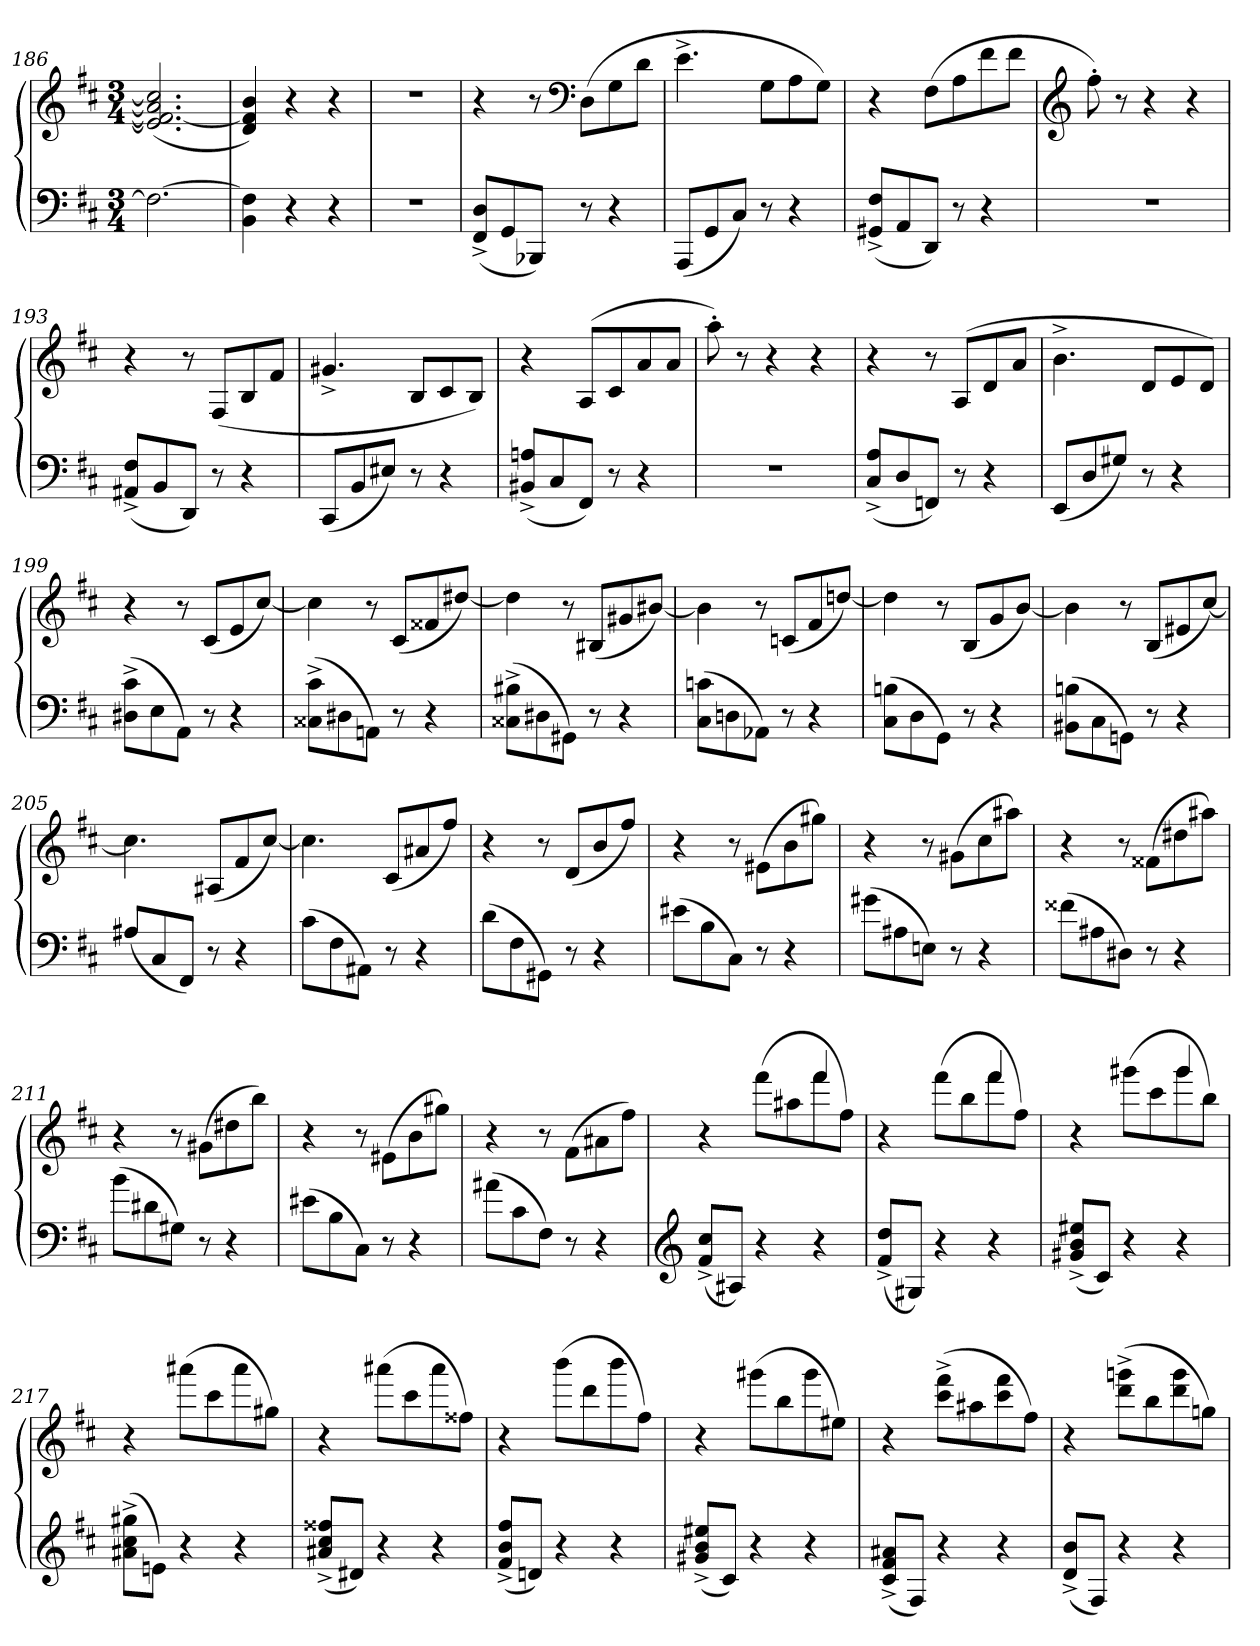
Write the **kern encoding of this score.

**kern	**kern
*part1	*part1
*staff2	*staff1
*clefF4	*clefG2
*k[f#c#]	*k[f#c#]
*M3/4	*M3/4
=186	=186
2.F#\_	(2.e]/ 2.f#_/ 2.a#]/ 2.cc#]/
=187	=187
4BB\ 4F#]\	4d/ 4f#]/ 4b/)
4r	4r
4r	4r
=188	=188
2.r	2.r
=189	=189
(8FF#^/ 8D^/L	4r
8GG/	.
8BBB-X/J)	8r
*	*clefF4
8r	(8D\L
4r	8G\
.	8d\J
=190	=190
(8AAA/L	4.e^\
8GG/	.
8C#/J)	.
8r	8G\L
4r	8A\
.	8G\J)
=191	=191
(8GG#X^/ 8F#^/L	4r
8AA/	.
8DD/J)	(8F#\L
8r	8A\
4r	8f#\
.	8f#\J
=192	=192
*	*clefG2
2.r	8ff#'\)
.	8r
.	4r
.	4r
=193	=193
(8AA#X^/ 8F#^/L	4r
8BB/	.
8DD/J)	8r
8r	(8F#/L
4r	8B/
.	8f#/J
=194	=194
(8CC#/L	4.g#X^/
8BB/	.
8E#X/J)	.
8r	8B/L
4r	8c#/
.	8B/J)
=195	=195
(8BB#X^/ 8An^/L	4r
8C#/	.
8FF#/J)	(8A/L
8r	8c#/
4r	8a/
.	8a/J
=196	=196
2.r	8aa'\)
.	8r
.	4r
.	4r
=197	=197
(8C#^/ 8A^/L	4r
8D/	.
8FFn/J)	8r
8r	(8A/L
4r	8d/
.	8a/J
=198	=198
(8EE/L	4.b^\
8D/	.
8G#X/J)	.
8r	8d/L
4r	8e/
.	8d/J)
=199	=199
(8D#X^\ 8c#^\L	4r
8E\	.
8AA\J)	8r
8r	(8c#/L
4r	8e/
.	[8cc#/J)
=200	=200
(8C##X^\ 8c#^\L	4cc#\]
8D#X\	.
8AAn\J)	8r
8r	(8c#/L
4r	8f##X/
.	[8dd#X/J)
=201	=201
(8C##X^\ 8B#X^\L	4dd#\]
8D#X\	.
8GG#X\J)	8r
8r	(8B#X/L
4r	8g#X/
.	[8b#X/J)
=202	=202
(8C#\ 8cn\L	4b#\]
8Dn\	.
8AA-X\J)	8r
8r	(8cn/L
4r	8f#/
.	[8ddn/J)
=203	=203
(8C#\ 8Bn\L	4dd\]
8D\	.
8GG\J)	8r
8r	(8B/L
4r	8g/
.	[8b/J)
=204	=204
(8BB#X\ 8Bn\L	4b\]
8C#\	.
8GGn\J)	8r
8r	(8B/L
4r	8e#X/
.	[8cc#/J)
=205	=205
(8A#X/L	4.cc#\]
8C#/	.
8FF#/J)	.
8r	(8A#X/L
4r	8f#/
.	[8cc#/J)
=206	=206
(8c#\L	4.cc#\]
8F#\	.
8AA#X\J)	.
8r	(8c#/L
4r	8a#X/
.	8ff#/J)
=207	=207
(8d\L	4r
8F#\	.
8GG#X\J)	8r
8r	(8d/L
4r	8b/
.	8ff#/J)
=208	=208
(8e#X\L	4r
8B\	.
8C#\J)	8r
8r	(8e#X\L
4r	8b\
.	8gg#X\J)
=209	=209
(8g#X\L	4r
8A#X\	.
8En\J)	8r
8r	(8g#X\L
4r	8cc#\
.	8aa#X\J)
=210	=210
(8f##X\L	4r
8A#X\	.
8D#X\J)	8r
8r	(8f##X\L
4r	8dd#X\
.	8aa#X\J)
=211	=211
(8b\L	4r
8d#X\	.
8G#X\J)	8r
8r	(8g#X\L
4r	8dd#X\
.	8bb\J)
=212	=212
(8e#X\L	4r
8B\	.
8C#/J)	8r
8r	(8e#X\L
4r	8b\
.	8gg#X\J)
=213	=213
(8a#X\L	4r
8c#\	.
8F#\J)	8r
8r	(8f#\L
4r	8a#X\
.	8ff#\J)
=214	=214
*clefG2	*
*	*^
(8f#^/ 8cc#^/L	4r	2ryy
8A#X/J)	.	.
4r	(8fff#\L	.
.	8aa#X\	.
4r	8fff#\	4fff#/
.	8ff#\J)	.
=215	=215	=215
(8f#^/ 8dd^/L	4r	2ryy
8G#X/J)	.	.
4r	(8fff#\L	.
.	8bb\	.
4r	8fff#\	4fff#/
.	8ff#\J)	.
=216	=216	=216
(8g#X^/ 8b^/ 8ee#X^/L	4r	2ryy
8c#/J)	.	.
4r	(8ggg#X\L	.
.	8ccc#\	.
4r	8ggg#\	4ggg#/
.	8bb\J)	.
*	*v	*v
=217	=217
(8a#X^\ 8cc#^\ 8gg#X^\L	4r
8en\J)	.
4r	(8aaa#X\L
.	8ccc#\
4r	8aaa#\
.	8gg#X\J)
=218	=218
(8a#X^/ 8cc#^/ 8ff##X^/L	4r
8d#X/J)	.
4r	(8aaa#X\L
.	8ccc#\
4r	8aaa#\
.	8ff##X\J)
=219	=219
(8f#^/ 8b^/ 8ff#^/L	4r
8dn/J)	.
4r	(8bbb\L
.	8ddd\
4r	8bbb\
.	8ff#\J)
=220	=220
(8g#X^/ 8b^/ 8ee#X^/L	4r
8c#/J)	.
4r	(8ggg#X\L
.	8bb\
4r	8ggg#\
.	8ee#X\J)
=221	=221
(8c#^/ 8f#^/ 8a#X^/L	4r
8F#/J)	.
4r	(8ccc#^\ 8fff#^\L
.	8aa#X\
4r	8ccc#\ 8fff#\
.	8ff#\J)
=222	=222
(8d^/ 8b^/L	4r
8F#/J)	.
4r	(8ddd^\ 8gggn^\L
.	8bb\
4r	8ddd\ 8ggg\
.	8ggn\J)
=	=
*-	*-
